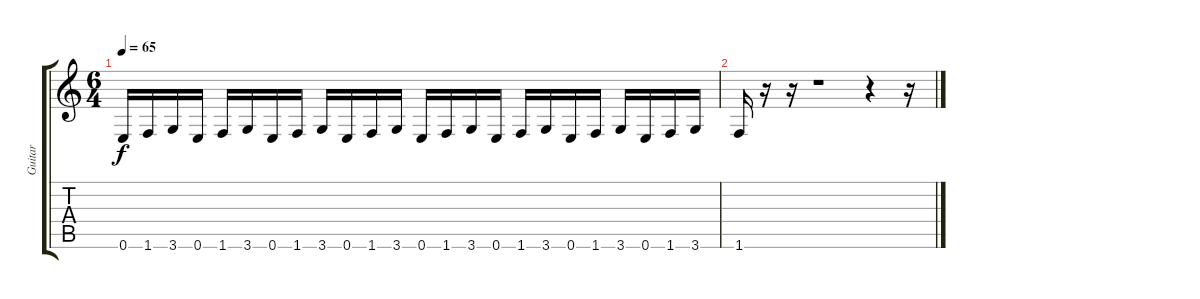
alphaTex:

\track ("Guitar" "Guitar") {instrument overdrivenguitar}
\staff {score tabs}
\tuning (E4 B3 G3 D3 A2 E2) {hide}
\ts (6 4)
\tempo 65
\clef g2
\ks c
0.6.16{dy f volume 16} 1.6.16 3.6.16 0.6.16 1.6.16 3.6.16 0.6.16 1.6.16 3.6.16 0.6.16 1.6.16 3.6.16 0.6.16 1.6.16 3.6.16 0.6.16 1.6.16 3.6.16 0.6.16 1.6.16 3.6.16 0.6.16 1.6.16 3.6.16 |
1.6.16 r.16 r.16 r.1 r.4 r.16
